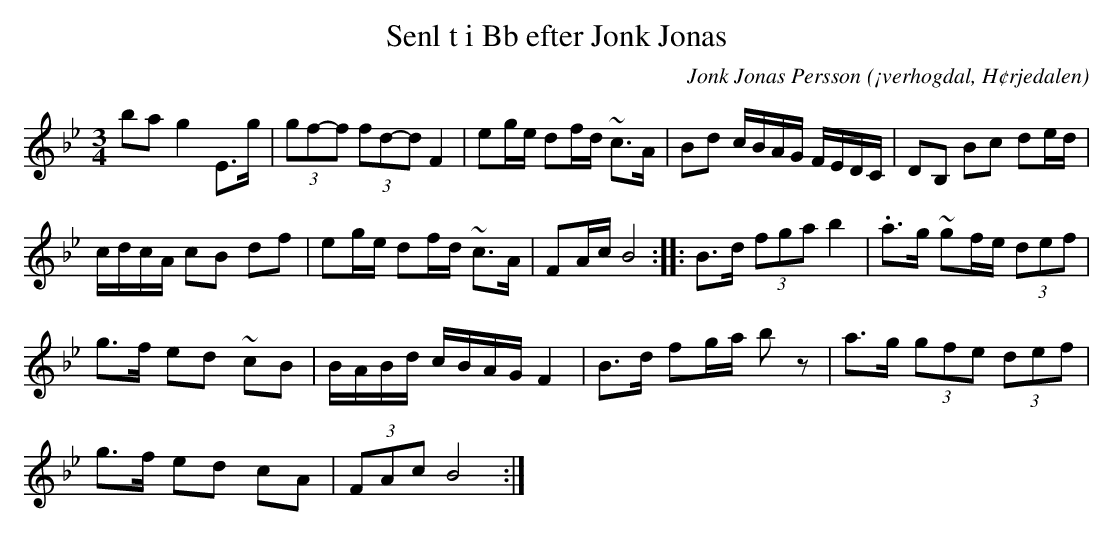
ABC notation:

X:1
T:Senl t i Bb efter Jonk Jonas
O:¡verhogdal, H¢rjedalen
M:3/4
C:Jonk Jonas Persson
K:Bb
ba g2 E>g |(3gf-f (3fd-d F2| eg/2e/2 df/2d/2 ~c>A | Bd c/2B/2A/2G/2 F/2E/2D/2C/2 | DB, Bc de/2d/2 |
 c/2d/2c/2A/2 cB df | eg/2e/2 df/2d/2 ~c>A | FA/2c/2 B4 :: B>d (3fga b2 | .a>g ~gf/2e/2 (3def |
g>f ed ~cB | B/2A/2B/2d/2 c/2B/2A/2G/2 F2 | B>d fg/2a/2 b z | a>g (3gfe (3def |
g>f ed cA | (3FAc B4 :|
